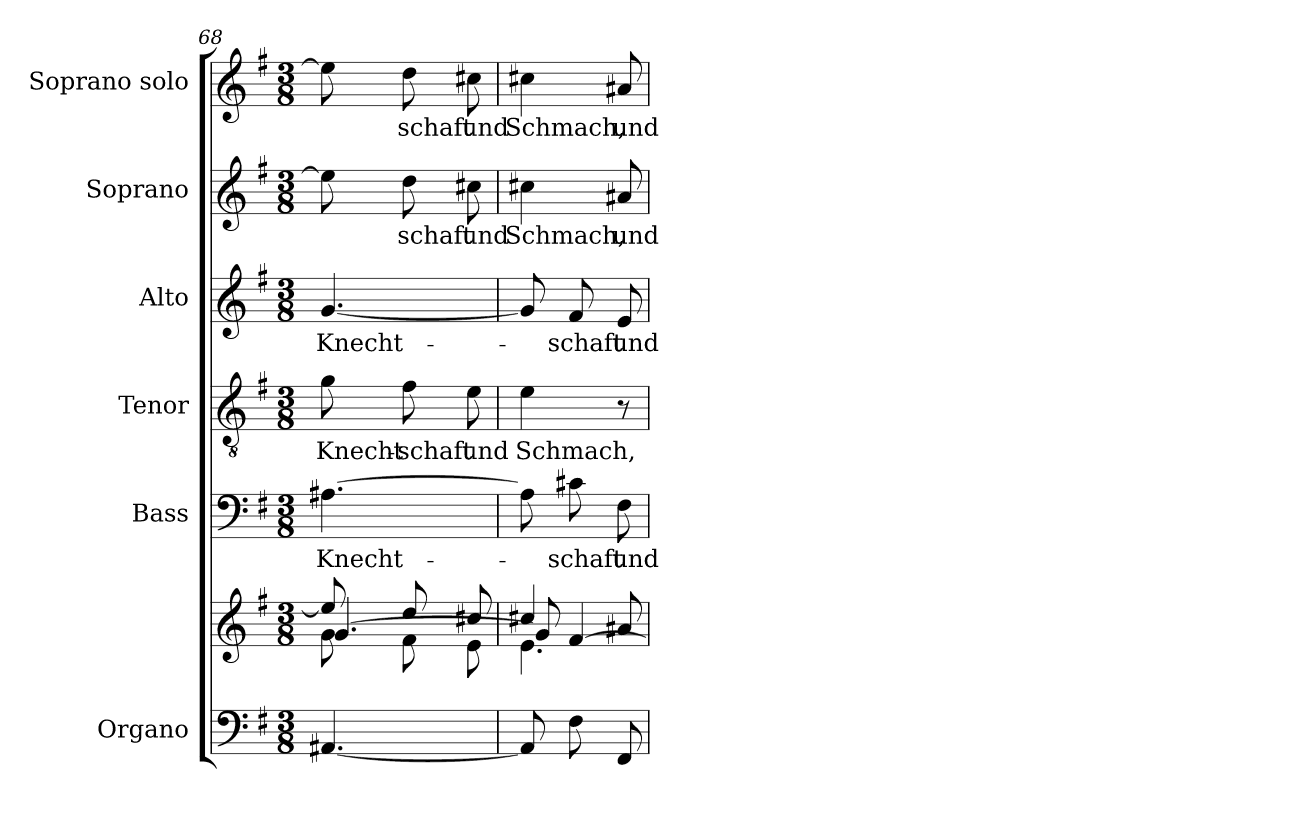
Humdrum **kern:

**kern	**kern	**kern	**text	**kern	**text	**kern	**text	**kern	**text	**kern	**text
*part6	*part6	*part5	*part5	*part4	*part4	*part3	*part3	*part2	*part2	*part1	*part1
*staff7	*staff6	*staff5	*staff5	*staff4	*staff4	*staff3	*staff3	*staff2	*staff2	*staff1	*staff1
*I"Organo	*	*I"Bass	*	*I"Tenor	*	*I"Alto	*	*I"Soprano	*	*I"Soprano solo	*
*I'Org.	*	*I'B.	*	*I'T.	*	*I'A.	*	*I'S.	*	*I'S.s	*
*clefF4	*clefG2	*clefF4	*	*clefGv2	*	*clefG2	*	*clefG2	*	*clefG2	*
*k[f#]	*k[f#]	*k[f#]	*	*k[f#]	*	*k[f#]	*	*k[f#]	*	*k[f#]	*
*M3/8	*M3/8	*M3/8	*	*M3/8	*	*M3/8	*	*M3/8	*	*M3/8	*
=68	=68	=68	=68	=68	=68	=68	=68	=68	=68	=68	=68
*	*^	*	*	*	*	*	*	*	*	*	*
*	*	*^	*	*	*	*	*	*	*	*	*	*
!	!	!	!	!	!LO:LY:b	!	!LO:LY:b	!	!LO:LY:b	!	!	!	!
[4.AA#X/	8ee/]	8g\	[4.g/	[4.A#X\	Knecht-	8g\	Knecht-	[4.g/	Knecht-	8ee\]	.	8ee\]	.
!	!	!	!	!	!	!	!LO:LY:b	!	!	!	!LO:LY:b	!	!LO:LY:b
.	8dd/	8f#\	.	.	.	8f#\	-schaft	.	.	8dd\	-schaft	8dd\	-schaft
!	!	!	!	!	!	!	!LO:LY:b	!	!	!	!LO:LY:b	!	!LO:LY:b
.	8cc#X/	8e\	.	.	.	8e\	und	.	.	8cc#X\	und	8cc#X\	und
=69	=69	=69	=69	=69	=69	=69	=69	=69	=69	=69	=69	=69	=69
!	!	!	!	!	!	!	!LO:LY:b	!	!	!	!LO:LY:b	!	!LO:LY:b
8AA#/]	4cc#X/	4.e\	8g/]	8A#\]	.	4e\	Schmach,	8g/]	.	4cc#X\	Schmach,	4cc#X\	Schmach,
!	!	!	!	!	!LO:LY:b	!	!	!	!LO:LY:b	!	!	!	!
8F#\	.	.	[4f#/	8c#X\	-schaft	.	.	8f#/	-schaft	.	.	.	.
!	!	!	!	!	!LO:LY:b	!	!	!	!LO:LY:b	!	!LO:LY:b	!	!LO:LY:b
8FF#/	8a#X/	.	.	8F#\	und	8r	.	8e/	und	8a#X/	und	8a#X/	und
*	*v	*v	*v	*	*	*	*	*	*	*	*	*	*
=	=	=	=	=	=	=	=	=	=	=	=
*-	*-	*-	*-	*-	*-	*-	*-	*-	*-	*-	*-
